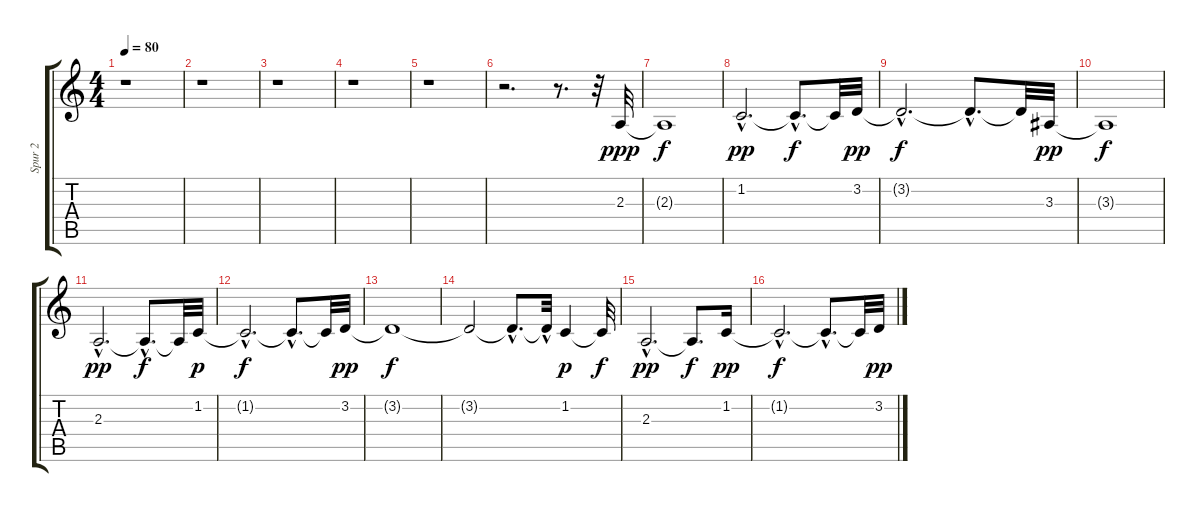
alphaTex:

\track ("Spur 2" "Spur 2") {instrument stringensemble1}
\staff {score tabs}
\tuning (E4 B3 G3 D3 A2 E2) {hide}
\ts (4 4)
\tempo 80
\clef g2
\ks c
r.1{dy f} |
r.1 |
r.1 |
r.1 |
r.1 |
r.2{d} r.8{d} r.32 2.3.32{dy ppp} |
2.3{t}.1{dy f} |
1.2{hac}.2{d dy pp} 1.2{hac t}.8{d dy f} 1.2{t}.32 3.2.32{dy pp} |
3.2{hac t}.2{d dy f} 3.2{hac t}.8{d} 3.2{t}.32 3.3.32{dy pp} |
3.3{t}.1{dy f} |
2.3{hac}.2{d dy pp} 2.3{hac t}.8{d dy f} 2.3{t}.32 1.2.32{dy p} |
1.2{hac t}.2{d dy f} 1.2{hac t}.8{d} 1.2{t}.32 3.2.32{dy pp} |
3.2{t}.1{dy f} |
3.2{t}.2 3.2{hac t}.8{d} 3.2{hac t}.32 1.2.4{dy p} 1.2{t}.32{dy f} |
2.3{hac}.2{d dy pp} 2.3{t}.8{d dy f} 1.2.16{dy pp} |
1.2{hac t}.2{d dy f} 1.2{hac t}.8{d} 1.2{t}.32 3.2.32{dy pp}
